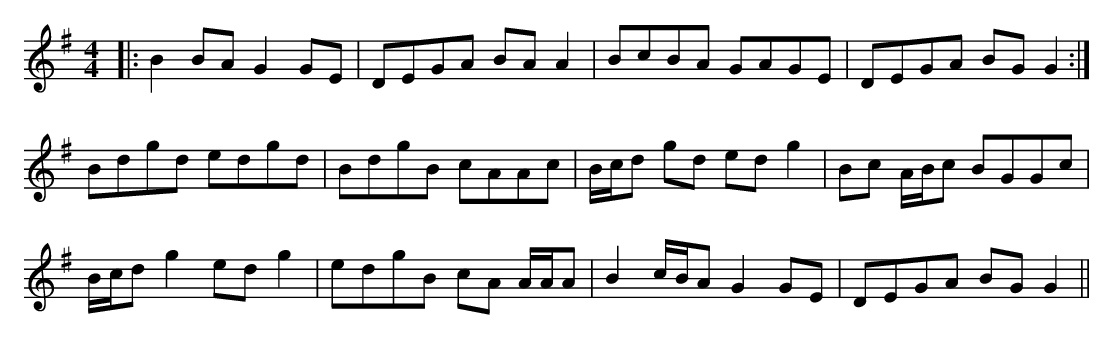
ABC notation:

X:1
M:4/4
K:G
|:B2 BA G2 GE|DEGA BA A2|BcBA GAGE|DEGA BG G2:|
Bdgd edgd|BdgB cAAc|B/c/d gd ed g2|Bc A/B/c BGGc|
B/c/d g2 ed g2|edgB cA A/A/A|B2 c/B/A G2 GE|DEGA BG G2||
